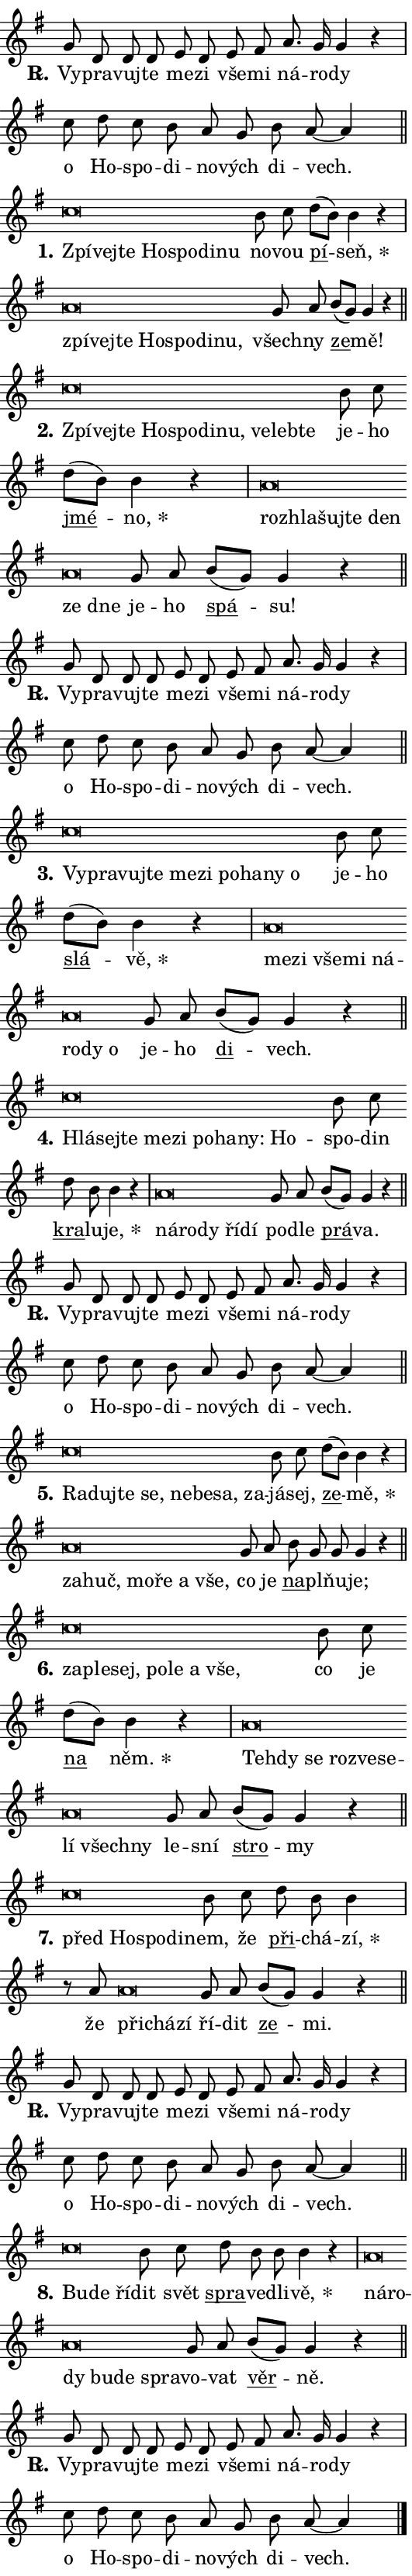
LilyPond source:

\version "2.24.0"
\header { tagline = "" }
\paper {
  indent = 0\cm
  top-margin = 0\cm
  right-margin = 0.13\cm % to fit lyric hyphens
  bottom-margin = 0\cm
  left-margin = 0\cm
  paper-width = 9\cm
  page-breaking = #ly:one-page-breaking
  system-system-spacing.basic-distance = #11
  score-system-spacing.basic-distance = #11
  ragged-last = ##f
}


%% Author: Thomas Morley
%% https://lists.gnu.org/archive/html/lilypond-user/2020-05/msg00002.html
#(define (line-position grob)
"Returns position of @var[grob} in current system:
   @code{'start}, if at first time-step
   @code{'end}, if at last time-step
   @code{'middle} otherwise
"
  (let* ((col (ly:item-get-column grob))
         (ln (ly:grob-object col 'left-neighbor))
         (rn (ly:grob-object col 'right-neighbor))
         (col-to-check-left (if (ly:grob? ln) ln col))
         (col-to-check-right (if (ly:grob? rn) rn col))
         (break-dir-left
           (and
             (ly:grob-property col-to-check-left 'non-musical #f)
             (ly:item-break-dir col-to-check-left)))
         (break-dir-right
           (and
             (ly:grob-property col-to-check-right 'non-musical #f)
             (ly:item-break-dir col-to-check-right))))
        (cond ((eqv? 1 break-dir-left) 'start)
              ((eqv? -1 break-dir-right) 'end)
              (else 'middle))))

#(define (tranparent-at-line-position vctor)
  (lambda (grob)
  "Relying on @code{line-position} select the relevant enry from @var{vctor}.
Used to determine transparency,"
    (case (line-position grob)
      ((end) (not (vector-ref vctor 0)))
      ((middle) (not (vector-ref vctor 1)))
      ((start) (not (vector-ref vctor 2))))))

noteHeadBreakVisibility =
#(define-music-function (break-visibility)(vector?)
"Makes @code{NoteHead}s transparent relying on @var{break-visibility}"
#{
  \override NoteHead.transparent =
    #(tranparent-at-line-position break-visibility)
#})

#(define delete-ledgers-for-transparent-note-heads
  (lambda (grob)
    "Reads whether a @code{NoteHead} is transparent.
If so this @code{NoteHead} is removed from @code{'note-heads} from
@var{grob}, which is supposed to be @code{LedgerLineSpanner}.
As a result ledgers are not printed for this @code{NoteHead}"
    (let* ((nhds-array (ly:grob-object grob 'note-heads))
           (nhds-list
             (if (ly:grob-array? nhds-array)
                 (ly:grob-array->list nhds-array)
                 '()))
           ;; Relies on the transparent-property being done before
           ;; Staff.LedgerLineSpanner.after-line-breaking is executed.
           ;; This is fragile ...
           (to-keep
             (remove
               (lambda (nhd)
                 (ly:grob-property nhd 'transparent #f))
               nhds-list)))
      ;; TODO find a better method to iterate over grob-arrays, similiar
      ;; to filter/remove etc for lists
      ;; For now rebuilt from scratch
      (set! (ly:grob-object grob 'note-heads)  '())
      (for-each
        (lambda (nhd)
          (ly:pointer-group-interface::add-grob grob 'note-heads nhd))
        to-keep))))

squashNotes = {
  \override NoteHead.X-extent = #'(-0.2 . 0.2)
  \override NoteHead.Y-extent = #'(-0.75 . 0)
  \override NoteHead.stencil =
    #(lambda (grob)
       (let ((pos (ly:grob-property grob 'staff-position)))
         (begin
           (if (< pos -7) (display "ERROR: Lower brevis then expected\n") (display ""))
           (if (<= pos -6) ly:text-interface::print ly:note-head::print))))
}
unSquashNotes = {
  \revert NoteHead.X-extent
  \revert NoteHead.Y-extent
  \revert NoteHead.stencil
}

hideNotes = \noteHeadBreakVisibility #begin-of-line-visible
unHideNotes = \noteHeadBreakVisibility #all-visible

% work-around for resetting accidentals
% https://lilypond.org/doc/v2.23/Documentation/notation/displaying-rhythms#unmetered-music
cadenzaMeasure = {
  \cadenzaOff
  \partial 1024 s1024
  \cadenzaOn
}

#(define-markup-command (accent layout props text) (markup?)
  "Underline accented syllable"
  (interpret-markup layout props
    #{\markup \override #'(offset . 4.3) \underline { #text }#}))

responsum = \markup \concat {
  "R" \hspace #-1.05 \path #0.1 #'((moveto 0 0.07) (lineto 0.9 0.8)) \hspace #0.05 "."
}

spaceSize = #0.6828661417322834 % exact space size for TeX Gyre Schola

\layout {
  \context {
    \Staff
    \remove "Time_signature_engraver"
    \override LedgerLineSpanner.after-line-breaking = #delete-ledgers-for-transparent-note-heads
  }
  \context {
    \Lyrics {
      \override LyricSpace.minimum-distance = \spaceSize
      \override LyricText.font-name = #"TeX Gyre Schola"
      \override LyricText.font-size = 1
      \override StanzaNumber.font-name = #"TeX Gyre Schola Bold"
      \override StanzaNumber.font-size = 1
    }
  }
  \context {
    \Score 
    \override NoteHead.text =
      #(lambda (grob) 
        (let ((pos (ly:grob-property grob 'staff-position)))
          #{\markup {
            \combine
              \halign #-0.55 \raise #(if (= pos -6) 0 0.5) \override #'(thickness . 2) \draw-line #'(3.2 . 0)
              \musicglyph "noteheads.sM1"
          }#}))
  }
}

% magnetic-lyrics.ily
%
%   written by
%     Jean Abou Samra <jean@abou-samra.fr>
%     Werner Lemberg <wl@gnu.org>
%
%   adapted by
%     Jiri Hon <jiri.hon@gmail.com>
%
% Version 2022-Apr-15

% https://www.mail-archive.com/lilypond-user@gnu.org/msg149350.html

#(define (Left_hyphen_pointer_engraver context)
   "Collect syllable-hyphen-syllable occurrences in lyrics and store
them in properties.  This engraver only looks to the left.  For
example, if the lyrics input is @code{foo -- bar}, it does the
following.

@itemize @bullet
@item
Set the @code{text} property of the @code{LyricHyphen} grob between
@q{foo} and @q{bar} to @code{foo}.

@item
Set the @code{left-hyphen} property of the @code{LyricText} grob with
text @q{foo} to the @code{LyricHyphen} grob between @q{foo} and
@q{bar}.
@end itemize

Use this auxiliary engraver in combination with the
@code{lyric-@/text::@/apply-@/magnetic-@/offset!} hook."
   (let ((hyphen #f)
         (text #f))
     (make-engraver
      (acknowledgers
       ((lyric-syllable-interface engraver grob source-engraver)
        (set! text grob)))
      (end-acknowledgers
       ((lyric-hyphen-interface engraver grob source-engraver)
        ;(when (not (grob::has-interface grob 'lyric-space-interface))
          (set! hyphen grob)));)
      ((stop-translation-timestep engraver)
       (when (and text hyphen)
         (ly:grob-set-object! text 'left-hyphen hyphen))
       (set! text #f)
       (set! hyphen #f)))))

#(define (lyric-text::apply-magnetic-offset! grob)
   "If the space between two syllables is less than the value in
property @code{LyricText@/.details@/.squash-threshold}, move the right
syllable to the left so that it gets concatenated with the left
syllable.

Use this function as a hook for
@code{LyricText@/.after-@/line-@/breaking} if the
@code{Left_@/hyphen_@/pointer_@/engraver} is active."
   (let ((hyphen (ly:grob-object grob 'left-hyphen #f)))
     (when hyphen
       (let ((left-text (ly:spanner-bound hyphen LEFT)))
         (when (grob::has-interface left-text 'lyric-syllable-interface)
           (let* ((common (ly:grob-common-refpoint grob left-text X))
                  (this-x-ext (ly:grob-extent grob common X))
                  (left-x-ext
                   (begin
                     ;; Trigger magnetism for left-text.
                     (ly:grob-property left-text 'after-line-breaking)
                     (ly:grob-extent left-text common X)))
                  ;; `delta` is the gap width between two syllables.
                  (delta (- (interval-start this-x-ext)
                            (interval-end left-x-ext)))
                  (details (ly:grob-property grob 'details))
                  (threshold (assoc-get 'squash-threshold details 0.2)))
             (when (< delta threshold)
               (let* (;; We have to manipulate the input text so that
                      ;; ligatures crossing syllable boundaries are not
                      ;; disabled.  For languages based on the Latin
                      ;; script this is essentially a beautification.
                      ;; However, for non-Western scripts it can be a
                      ;; necessity.
                      (lt (ly:grob-property left-text 'text))
                      (rt (ly:grob-property grob 'text))
                      (is-space (grob::has-interface hyphen 'lyric-space-interface))
                      (space (if is-space " " ""))
                      (extra-delta (if is-space spaceSize 0))
                      ;; Append new syllable.
                      (ltrt-space (if (and (string? lt) (string? rt))
                                (string-append lt space rt)
                                (make-concat-markup (list lt space rt))))
                      ;; Right-align `ltrt` to the right side.
                      (ltrt-space-markup (grob-interpret-markup
                               grob
                               (make-translate-markup
                                (cons (interval-length this-x-ext) 0)
                                (make-right-align-markup ltrt-space)))))
                 (begin
                   ;; Don't print `left-text`.
                   (ly:grob-set-property! left-text 'stencil #f)
                   ;; Set text and stencil (which holds all collected
                   ;; syllables so far) and shift it to the left.
                   (ly:grob-set-property! grob 'text ltrt-space)
                   (ly:grob-set-property! grob 'stencil ltrt-space-markup)
                   (ly:grob-translate-axis! grob (- (- delta extra-delta)) X))))))))))


#(define (lyric-hyphen::displace-bounds-first grob)
   ;; Make very sure this callback isn't triggered too early.
   (let ((left (ly:spanner-bound grob LEFT))
         (right (ly:spanner-bound grob RIGHT)))
     (ly:grob-property left 'after-line-breaking)
     (ly:grob-property right 'after-line-breaking)
     (ly:lyric-hyphen::print grob)))

squashThreshold = #0.4

\layout {
  \context {
    \Lyrics
    \consists #Left_hyphen_pointer_engraver
    \override LyricText.after-line-breaking =
      #lyric-text::apply-magnetic-offset!
    \override LyricHyphen.stencil = #lyric-hyphen::displace-bounds-first
    \override LyricText.details.squash-threshold = \squashThreshold
    \override LyricHyphen.minimum-distance = 0
    \override LyricHyphen.minimum-length = \squashThreshold
  }
}

squashText = \override LyricText.details.squash-threshold = 9999
unSquashText = \override LyricText.details.squash-threshold = \squashThreshold

leftText = \override LyricText.self-alignment-X = #LEFT
unLeftText = \revert LyricText.self-alignment-X

starOffset = #(lambda (grob) 
                (let ((x_offset (ly:self-alignment-interface::aligned-on-x-parent grob)))
                  (if (= x_offset 0) 0 (+ x_offset 1.2))))

star = #(define-music-function (syllable)(string?)
"Append star separator at the end of a syllable"
#{
  \once \override LyricText.X-offset = #starOffset
  \lyricmode { \markup {
    #syllable
    \override #'((font-name . "TeX Gyre Schola Bold")) \hspace #0.2 \lower #0.65 \larger "*"
  } }
#})

starAccent = #(define-music-function (syllable)(string?)
"Append star separator at the end of a syllable and make accent"
#{
  \once \override LyricText.X-offset = #starOffset
  \lyricmode { \markup {
    \accent #syllable
    \override #'((font-name . "TeX Gyre Schola Bold")) \hspace #0.2 \lower #0.65 \larger "*"
  } }
#})

breath = #(define-music-function (syllable)(string?)
"Append breathing indicator at the end of a syllable"
#{
  \lyricmode { \markup { #syllable "+" } }
#})

optionalBreath = #(define-music-function (syllable)(string?)
"Append optional breathing indicator at the end of a syllable"
#{
  \lyricmode { \markup { #syllable "(+)" } }
#})


\score {
    <<
        \new Voice = "melody" { \cadenzaOn \key g \major \relative { g'8 d d d e d e fis \bar "" a8. g16 g4 r \cadenzaMeasure \bar "|" c8 d c b \bar "" a g b a~ a4 \cadenzaMeasure \bar "||" \break } }
        \new Lyrics \lyricsto "melody" { \lyricmode { \set stanza = \responsum
Vy -- pra -- vuj -- te me -- zi vše -- mi ná -- ro -- dy o Ho -- spo -- di -- no -- vých di -- vech. } }
    >>
    \layout {}
}

\score {
    <<
        \new Voice = "melody" { \cadenzaOn \key g \major \relative { \squashNotes c''\breve*1/16 \hideNotes \breve*1/16 \bar "" \breve*1/16 \bar "" \breve*1/16 \bar "" \breve*1/16 \bar "" \breve*1/16 \breve*1/16 \bar "" \unHideNotes \unSquashNotes b8 c \bar "" d[( b)] b4 r \cadenzaMeasure \bar "|" \squashNotes a\breve*1/16 \hideNotes \breve*1/16 \bar "" \breve*1/16 \bar "" \breve*1/16 \bar "" \breve*1/16 \bar "" \breve*1/16 \breve*1/16 \bar "" \unHideNotes \unSquashNotes g8 a \bar "" b[( g)] g4 r \cadenzaMeasure \bar "||" \break } }
        \new Lyrics \lyricsto "melody" { \lyricmode { \set stanza = "1."
\leftText Zpí -- \squashText vej -- te Ho -- spo -- di -- nu \unLeftText \unSquashText no -- vou \markup \accent pí -- \star seň, \leftText zpí -- \squashText vej -- te Ho -- spo -- di -- nu, \unLeftText \unSquashText všech -- ny \markup \accent ze -- mě! } }
    >>
    \layout {}
}

\score {
    <<
        \new Voice = "melody" { \cadenzaOn \key g \major \relative { \squashNotes c''\breve*1/16 \hideNotes \breve*1/16 \bar "" \breve*1/16 \bar "" \breve*1/16 \bar "" \breve*1/16 \bar "" \breve*1/16 \bar "" \breve*1/16 \bar "" \breve*1/16 \bar "" \breve*1/16 \breve*1/16 \bar "" \unHideNotes \unSquashNotes b8 c \bar "" d[( b)] b4 r \cadenzaMeasure \bar "|" \squashNotes a\breve*1/16 \hideNotes \breve*1/16 \bar "" \breve*1/16 \bar "" \breve*1/16 \bar "" \breve*1/16 \bar "" \breve*1/16 \breve*1/16 \bar "" \unHideNotes \unSquashNotes g8 a \bar "" b[( g)] g4 r \cadenzaMeasure \bar "||" \break } }
        \new Lyrics \lyricsto "melody" { \lyricmode { \set stanza = "2."
\leftText Zpí -- \squashText vej -- te Ho -- spo -- di -- nu, ve -- leb -- te \unLeftText \unSquashText je -- ho \markup \accent jmé -- \star no, \leftText roz -- \squashText hla -- šuj -- te den ze dne \unLeftText \unSquashText je -- ho \markup \accent spá -- su! } }
    >>
    \layout {}
}

\score {
    <<
        \new Voice = "melody" { \cadenzaOn \key g \major \relative { g'8 d d d e d e fis \bar "" a8. g16 g4 r \cadenzaMeasure \bar "|" c8 d c b \bar "" a g b a~ a4 \cadenzaMeasure \bar "||" \break } }
        \new Lyrics \lyricsto "melody" { \lyricmode { \set stanza = \responsum
Vy -- pra -- vuj -- te me -- zi vše -- mi ná -- ro -- dy o Ho -- spo -- di -- no -- vých di -- vech. } }
    >>
    \layout {}
}

\score {
    <<
        \new Voice = "melody" { \cadenzaOn \key g \major \relative { \squashNotes c''\breve*1/16 \hideNotes \breve*1/16 \bar "" \breve*1/16 \bar "" \breve*1/16 \bar "" \breve*1/16 \bar "" \breve*1/16 \bar "" \breve*1/16 \bar "" \breve*1/16 \bar "" \breve*1/16 \breve*1/16 \bar "" \unHideNotes \unSquashNotes b8 c \bar "" d[( b)] b4 r \cadenzaMeasure \bar "|" \squashNotes a\breve*1/16 \hideNotes \breve*1/16 \bar "" \breve*1/16 \bar "" \breve*1/16 \bar "" \breve*1/16 \bar "" \breve*1/16 \bar "" \breve*1/16 \breve*1/16 \bar "" \unHideNotes \unSquashNotes g8 a \bar "" b[( g)] g4 r \cadenzaMeasure \bar "||" \break } }
        \new Lyrics \lyricsto "melody" { \lyricmode { \set stanza = "3."
\leftText Vy -- \squashText pra -- vuj -- te me -- zi po -- ha -- ny o \unLeftText \unSquashText je -- ho \markup \accent slá -- \star vě, \leftText me -- \squashText zi vše -- mi ná -- ro -- dy o \unLeftText \unSquashText je -- ho \markup \accent di -- vech. } }
    >>
    \layout {}
}

\score {
    <<
        \new Voice = "melody" { \cadenzaOn \key g \major \relative { \squashNotes c''\breve*1/16 \hideNotes \breve*1/16 \bar "" \breve*1/16 \bar "" \breve*1/16 \bar "" \breve*1/16 \bar "" \breve*1/16 \bar "" \breve*1/16 \bar "" \breve*1/16 \breve*1/16 \bar "" \unHideNotes \unSquashNotes b8 c \bar "" d b b4 r \cadenzaMeasure \bar "|" \squashNotes a\breve*1/16 \hideNotes \breve*1/16 \bar "" \breve*1/16 \bar "" \breve*1/16 \breve*1/16 \bar "" \unHideNotes \unSquashNotes g8 a \bar "" b[( g)] g4 r \cadenzaMeasure \bar "||" \break } }
        \new Lyrics \lyricsto "melody" { \lyricmode { \set stanza = "4."
\leftText Hlá -- \squashText sej -- te me -- zi po -- ha -- ny: Ho -- \unLeftText \unSquashText spo -- din \markup \accent kra -- lu -- \star je, \leftText ná -- \squashText ro -- dy ří -- dí \unLeftText \unSquashText po -- dle \markup \accent prá -- va. } }
    >>
    \layout {}
}

\score {
    <<
        \new Voice = "melody" { \cadenzaOn \key g \major \relative { g'8 d d d e d e fis \bar "" a8. g16 g4 r \cadenzaMeasure \bar "|" c8 d c b \bar "" a g b a~ a4 \cadenzaMeasure \bar "||" \break } }
        \new Lyrics \lyricsto "melody" { \lyricmode { \set stanza = \responsum
Vy -- pra -- vuj -- te me -- zi vše -- mi ná -- ro -- dy o Ho -- spo -- di -- no -- vých di -- vech. } }
    >>
    \layout {}
}

\score {
    <<
        \new Voice = "melody" { \cadenzaOn \key g \major \relative { \squashNotes c''\breve*1/16 \hideNotes \breve*1/16 \bar "" \breve*1/16 \bar "" \breve*1/16 \bar "" \breve*1/16 \bar "" \breve*1/16 \bar "" \breve*1/16 \breve*1/16 \bar "" \unHideNotes \unSquashNotes b8 c \bar "" d[( b)] b4 r \cadenzaMeasure \bar "|" \squashNotes a\breve*1/16 \hideNotes \breve*1/16 \bar "" \breve*1/16 \bar "" \breve*1/16 \bar "" \breve*1/16 \breve*1/16 \bar "" \unHideNotes \unSquashNotes g8 a \bar "" b g g g4 r \cadenzaMeasure \bar "||" \break } }
        \new Lyrics \lyricsto "melody" { \lyricmode { \set stanza = "5."
\leftText Ra -- \squashText duj -- te se, ne -- be -- sa, za -- \unLeftText \unSquashText já -- sej, \markup \accent ze -- \star mě, \leftText za -- \squashText huč, mo -- ře a vše, \unLeftText \unSquashText co je \markup \accent na -- pl -- ňu -- je; } }
    >>
    \layout {}
}

\score {
    <<
        \new Voice = "melody" { \cadenzaOn \key g \major \relative { \squashNotes c''\breve*1/16 \hideNotes \breve*1/16 \bar "" \breve*1/16 \bar "" \breve*1/16 \bar "" \breve*1/16 \bar "" \breve*1/16 \breve*1/16 \bar "" \unHideNotes \unSquashNotes b8 c \bar "" d[( b)] b4 r \cadenzaMeasure \bar "|" \squashNotes a\breve*1/16 \hideNotes \breve*1/16 \bar "" \breve*1/16 \bar "" \breve*1/16 \bar "" \breve*1/16 \bar "" \breve*1/16 \bar "" \breve*1/16 \bar "" \breve*1/16 \breve*1/16 \bar "" \unHideNotes \unSquashNotes g8 a \bar "" b[( g)] g4 r \cadenzaMeasure \bar "||" \break } }
        \new Lyrics \lyricsto "melody" { \lyricmode { \set stanza = "6."
\leftText za -- \squashText ple -- sej, po -- le a vše, \unLeftText \unSquashText co je \markup \accent na \star něm. \leftText Teh -- \squashText dy se roz -- ve -- se -- lí všech -- ny \unLeftText \unSquashText le -- sní \markup \accent stro -- my } }
    >>
    \layout {}
}

\score {
    <<
        \new Voice = "melody" { \cadenzaOn \key g \major \relative { \squashNotes c''\breve*1/16 \hideNotes \breve*1/16 \bar "" \breve*1/16 \breve*1/16 \bar "" \unHideNotes \unSquashNotes b8 c \bar "" d b b4 \cadenzaMeasure \bar "|" r8 a \squashNotes a\breve*1/16 \hideNotes \breve*1/16 \breve*1/16 \bar "" \unHideNotes \unSquashNotes g8 a \bar "" b[( g)] g4 r \cadenzaMeasure \bar "||" \break } }
        \new Lyrics \lyricsto "melody" { \lyricmode { \set stanza = "7."
\leftText před \squashText Ho -- spo -- di -- \unLeftText \unSquashText nem, že \markup \accent při -- chá -- \star zí, že \leftText při -- \squashText chá -- zí \unLeftText \unSquashText ří -- dit \markup \accent ze -- mi. } }
    >>
    \layout {}
}

\score {
    <<
        \new Voice = "melody" { \cadenzaOn \key g \major \relative { g'8 d d d e d e fis \bar "" a8. g16 g4 r \cadenzaMeasure \bar "|" c8 d c b \bar "" a g b a~ a4 \cadenzaMeasure \bar "||" \break } }
        \new Lyrics \lyricsto "melody" { \lyricmode { \set stanza = \responsum
Vy -- pra -- vuj -- te me -- zi vše -- mi ná -- ro -- dy o Ho -- spo -- di -- no -- vých di -- vech. } }
    >>
    \layout {}
}

\score {
    <<
        \new Voice = "melody" { \cadenzaOn \key g \major \relative { \squashNotes c''\breve*1/16 \hideNotes \breve*1/16 \breve*1/16 \bar "" \unHideNotes \unSquashNotes b8 c \bar "" d b b b4 r \cadenzaMeasure \bar "|" \squashNotes a\breve*1/16 \hideNotes \breve*1/16 \bar "" \breve*1/16 \bar "" \breve*1/16 \bar "" \breve*1/16 \breve*1/16 \bar "" \unHideNotes \unSquashNotes g8 a \bar "" b[( g)] g4 r \cadenzaMeasure \bar "||" \break } }
        \new Lyrics \lyricsto "melody" { \lyricmode { \set stanza = "8."
\leftText Bu -- \squashText de ří -- \unLeftText \unSquashText dit svět \markup \accent spra -- ve -- dli -- \star vě, \leftText ná -- \squashText ro -- dy bu -- de spra -- \unLeftText \unSquashText vo -- vat \markup \accent věr -- ně. } }
    >>
    \layout {}
}

\score {
    <<
        \new Voice = "melody" { \cadenzaOn \key g \major \relative { g'8 d d d e d e fis \bar "" a8. g16 g4 r \cadenzaMeasure \bar "|" c8 d c b \bar "" a g b a~ a4 \cadenzaMeasure \bar "||" \break } \bar "|." }
        \new Lyrics \lyricsto "melody" { \lyricmode { \set stanza = \responsum
Vy -- pra -- vuj -- te me -- zi vše -- mi ná -- ro -- dy o Ho -- spo -- di -- no -- vých di -- vech. } }
    >>
    \layout {}
}
